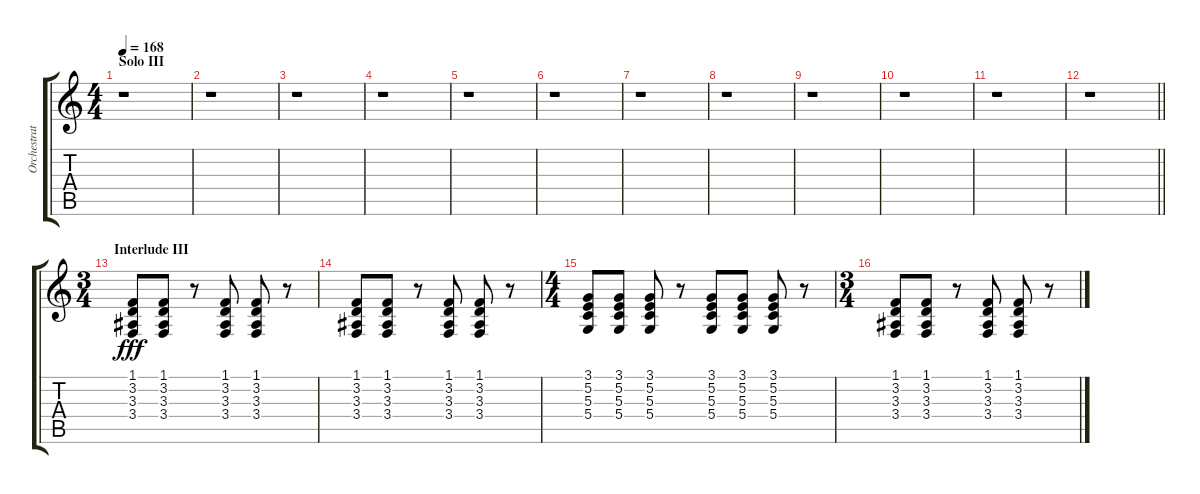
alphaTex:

\track ("Orchestration II" "Orchestrat") {instrument trombone}
\staff {score tabs}
\tuning (E4 B3 G3 D3 A2 E2) {hide}
\ts (4 4)
\section ("" "Solo III")
\tempo 168
\clef g2
\ks c
r.1{dy fff} |
r.1 |
r.1 |
r.1 |
r.1 |
r.1 |
r.1 |
r.1 |
r.1 |
r.1 |
r.1 |
\barLineRight lightlight
r.1 |
\ts (3 4)
\section ("" "Interlude III")
(1.1 3.2 3.3 3.4).8 (1.1 3.2 3.3 3.4).8 r.8 (1.1 3.2 3.3 3.4).8 (1.1 3.2 3.3 3.4).8 r.8 |
(1.1 3.2 3.3 3.4).8 (1.1 3.2 3.3 3.4).8 r.8 (1.1 3.2 3.3 3.4).8 (1.1 3.2 3.3 3.4).8 r.8 |
\ts (4 4)
(3.1 5.2 5.3 5.4).8 (3.1 5.2 5.3 5.4).8 (3.1 5.2 5.3 5.4).8 r.8 (3.1 5.2 5.3 5.4).8 (3.1 5.2 5.3 5.4).8 (3.1 5.2 5.3 5.4).8 r.8 |
\ts (3 4)
(1.1 3.2 3.3 3.4).8 (1.1 3.2 3.3 3.4).8 r.8 (1.1 3.2 3.3 3.4).8 (1.1 3.2 3.3 3.4).8 r.8
